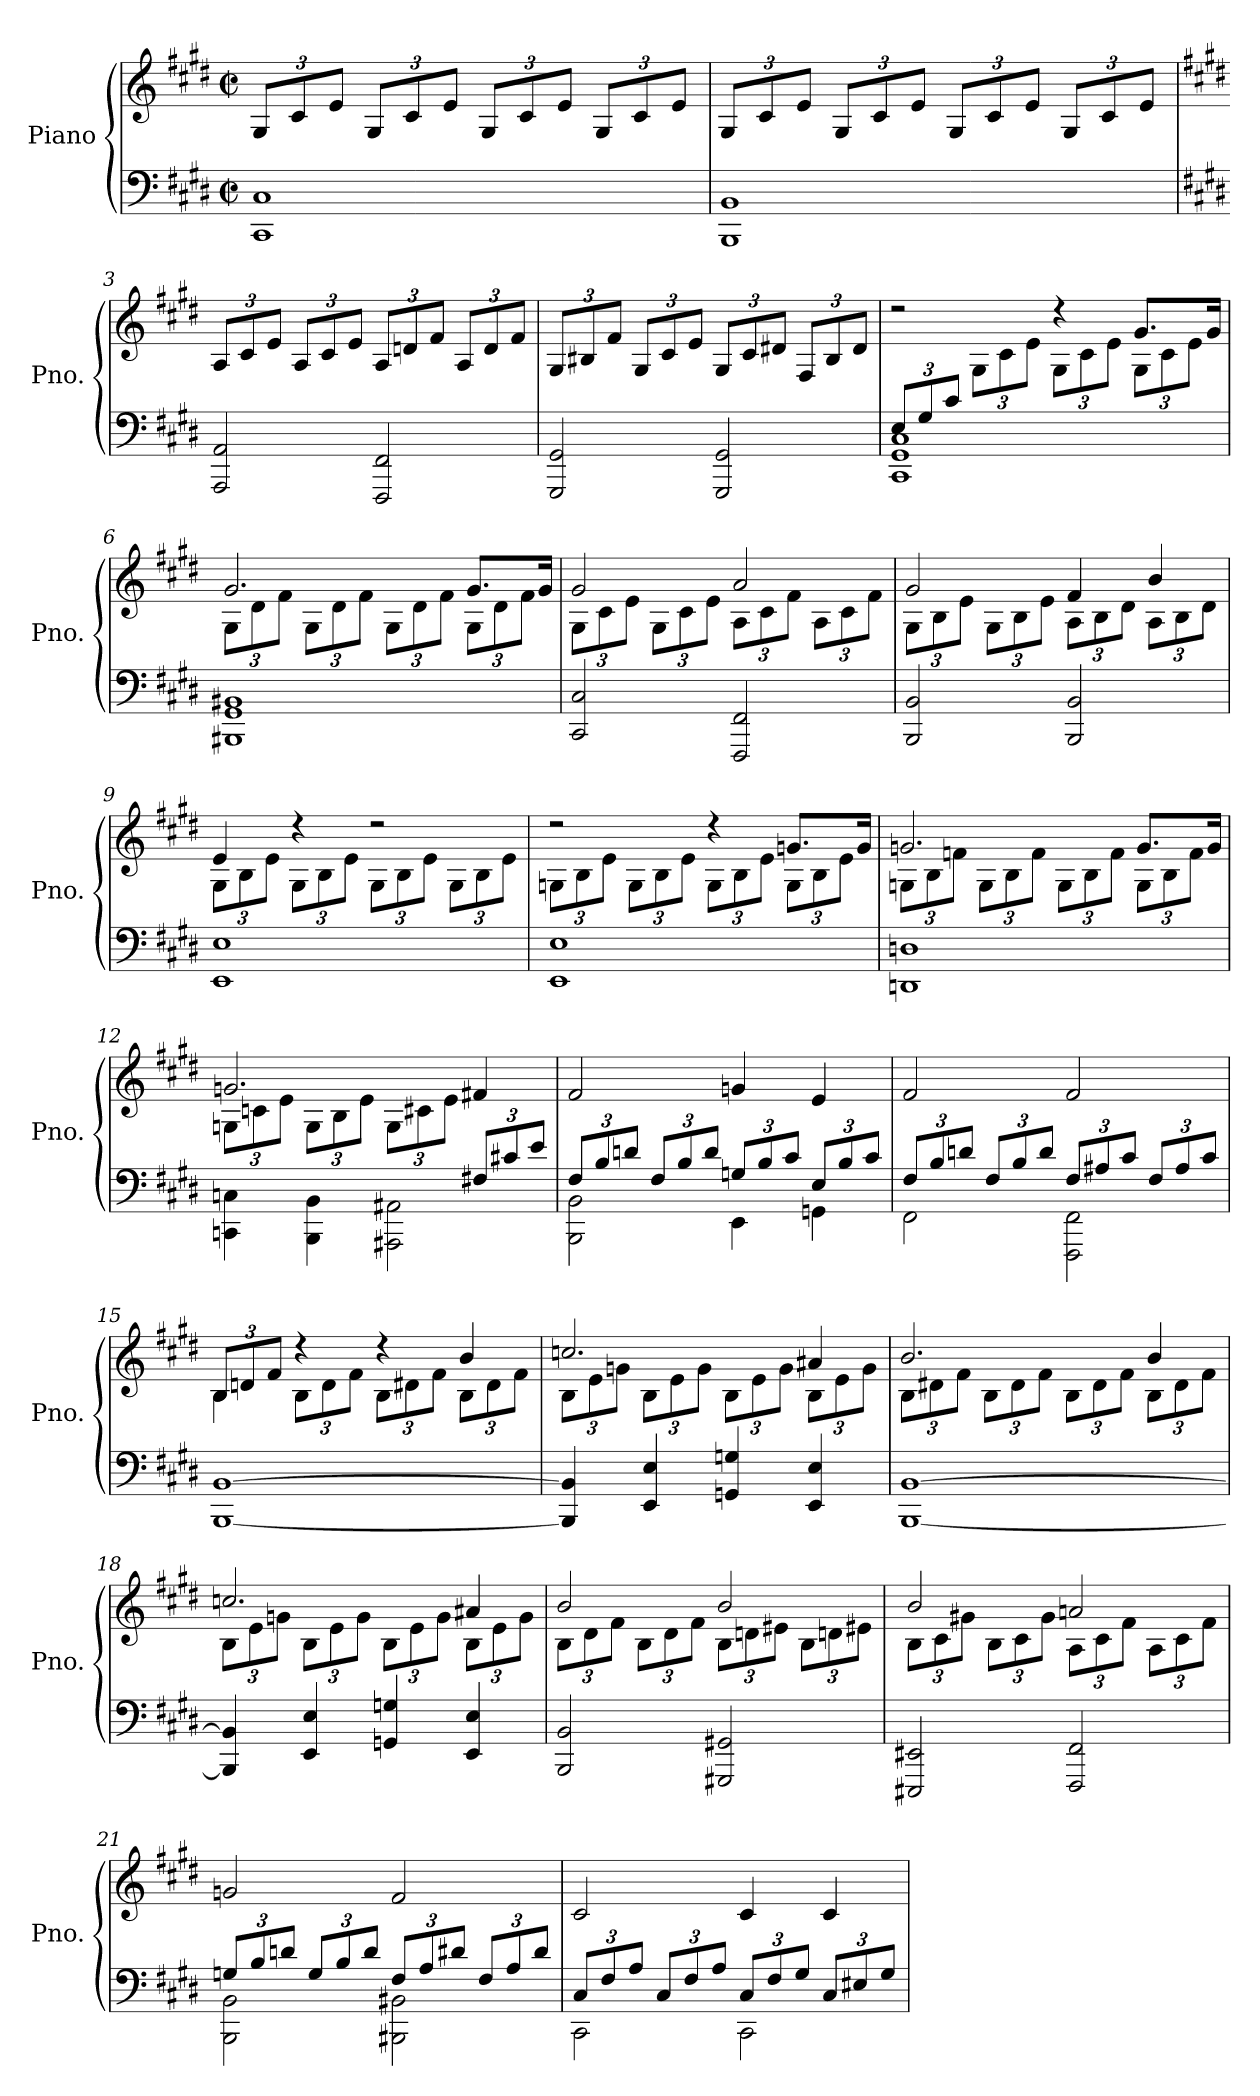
**kern	**kern
*part1	*part1
*staff2	*staff1
*I"Piano	*
*I'Pno.	*
*clefF4	*clefG2
*k[f#c#g#d#]	*k[f#c#g#d#]
*M2/2	*M2/2
*met(c|)	*met(c|)
*MM50	*MM50
*	*Xbrackettup
=1	=1
1CC# 1C#	12G#/L
.	12c#/
.	12e/J
.	12G#/L
.	12c#/
.	12e/J
.	12G#/L
.	12c#/
.	12e/J
.	12G#/L
.	12c#/
.	12e/J
=2	=2
1BBB 1BB	12G#/L
.	12c#/
.	12e/J
.	12G#/L
.	12c#/
.	12e/J
.	12G#/L
.	12c#/
.	12e/J
.	12G#/L
.	12c#/
.	12e/J
!!LO:LB:g=z
=3	=3
*k[f#c#g#d#]	*k[f#c#g#d#]
2AAA/ 2AA/	12A/L
.	12c#/
.	12e/J
.	12A/L
.	12c#/
.	12e/J
2FFF#/ 2FF#/	12A/L
.	12dn/
.	12f#/J
.	12A/L
.	12d/
.	12f#/J
=4	=4
2GGG#/ 2GG#/	12G#/L
.	12B#X/
.	12f#/J
.	12G#/L
.	12c#/
.	12e/J
2GGG#/ 2GG#/	12G#/L
.	12c#/
.	12d#X/J
.	12F#/L
.	12B#/
.	12d#/J
=5	=5
*Xbrackettup	*
*^	*^
12E/L	1CC# 1GG# 1C#	2r	4ryy
12G#/	.	.	.
12c#/J	.	.	.
4ryy	.	.	12G#\L
.	.	.	12c#\
.	.	.	12e\J
2ryy	.	4r	12G#\L
.	.	.	12c#\
.	.	.	12e\J
.	.	8.g#/L	12G#\L
.	.	.	12c#\
.	.	.	12e\J
.	.	16g#/Jk	.
*v	*v	*	*
!!LO:LB:g=z	!!
=6	=6	=6
1BBB#X 1GG# 1BB#X	2.g#/	12G#\L
.	.	12d#\
.	.	12f#\J
.	.	12G#\L
.	.	12d#\
.	.	12f#\J
.	.	12G#\L
.	.	12d#\
.	.	12f#\J
.	8.g#/L	12G#\L
.	.	12d#\
.	.	12f#\J
.	16g#/Jk	.
=7	=7	=7
2CC#/ 2C#/	2g#/	12G#\L
.	.	12c#\
.	.	12e\J
.	.	12G#\L
.	.	12c#\
.	.	12e\J
2FFF#/ 2FF#/	2a/	12A\L
.	.	12c#\
.	.	12f#\J
.	.	12A\L
.	.	12c#\
.	.	12f#\J
=8	=8	=8
2BBB/ 2BB/	2g#/	12G#\L
.	.	12B\
.	.	12e\J
.	.	12G#\L
.	.	12B\
.	.	12e\J
2BBB/ 2BB/	4f#/	12A\L
.	.	12B\
.	.	12d#\J
.	4b/	12A\L
.	.	12B\
.	.	12d#\J
!!LO:LB:g=z	!!
=9	=9	=9
1EE 1E	4e/	12G#\L
.	.	12B\
.	.	12e\J
.	4r	12G#\L
.	.	12B\
.	.	12e\J
.	2r	12G#\L
.	.	12B\
.	.	12e\J
.	.	12G#\L
.	.	12B\
.	.	12e\J
=10	=10	=10
1EE 1E	2r	12Gn\L
.	.	12B\
.	.	12e\J
.	.	12G\L
.	.	12B\
.	.	12e\J
.	4r	12G\L
.	.	12B\
.	.	12e\J
.	8.gn/L	12G\L
.	.	12B\
.	.	12e\J
.	16g/Jk	.
!!LO:LB:g=z	!!
=11	=11	=11
1DDn 1Dn	2.gn/	12Gn\L
.	.	12B\
.	.	12fn\J
.	.	12G\L
.	.	12B\
.	.	12f\J
.	.	12G\L
.	.	12B\
.	.	12f\J
.	8.g/L	12G\L
.	.	12B\
.	.	12f\J
.	16g/Jk	.
=12	=12	=12
*^	*	*
2ryy	4CCn\ 4Cn\	2.gn/	12Gn\L
.	.	.	12cn\
.	.	.	12e\J
.	4BBB\ 4BB\	.	12G\L
.	.	.	12B\
.	.	.	12e\J
4ryy	2AAA#X\ 2AA#X\	.	12G\L
.	.	.	12c#X\
.	.	.	12e\J
12F#X/L	.	4f#X/	4ryy
12c#X/	.	.	.
12e/J	.	.	.
*	*	*v	*v
!!LO:PB:g=z
=13	=13	=13
12F#/L	2BBB\ 2BB\	2f#/
12B/	.	.
12dn/J	.	.
12F#/L	.	.
12B/	.	.
12d/J	.	.
12Gn/L	4EE\	4gn/
12B/	.	.
12c#/J	.	.
12E/L	4GGn\	4e/
12B/	.	.
12c#/J	.	.
=14	=14	=14
12F#/L	2FF#\	2f#/
12B/	.	.
12dn/J	.	.
12F#/L	.	.
12B/	.	.
12d/J	.	.
12F#/L	2FFF#\ 2FF#\	2f#/
12A#X/	.	.
12c#/J	.	.
12F#/L	.	.
12A#/	.	.
12c#/J	.	.
*v	*v	*
=15	=15
*	*^
[1BBB [1BB	12B/L	4B\
.	12dn/	.
.	12f#/J	.
.	4r	12B\L
.	.	12d\
.	.	12f#\J
.	4r	12B\L
.	.	12d#X\
.	.	12f#\J
.	4b/	12B\L
.	.	12d#\
.	.	12f#\J
!!LO:LB:g=z	!!
=16	=16	=16
4BBB/] 4BB/]	2.ccn/	12B\L
.	.	12e\
.	.	12gn\J
4EE/ 4E/	.	12B\L
.	.	12e\
.	.	12g\J
4GGn/ 4Gn/	.	12B\L
.	.	12e\
.	.	12g\J
4EE/ 4E/	4a#X/	12B\L
.	.	12e\
.	.	12g\J
=17	=17	=17
[1BBB [1BB	2.b/	12B\L
.	.	12d#X\
.	.	12f#\J
.	.	12B\L
.	.	12d#\
.	.	12f#\J
.	.	12B\L
.	.	12d#\
.	.	12f#\J
.	4b/	12B\L
.	.	12d#\
.	.	12f#\J
=18	=18	=18
4BBB/] 4BB/]	2.ccn/	12B\L
.	.	12e\
.	.	12gn\J
4EE/ 4E/	.	12B\L
.	.	12e\
.	.	12g\J
4GGn/ 4Gn/	.	12B\L
.	.	12e\
.	.	12g\J
4EE/ 4E/	4a#X/	12B\L
.	.	12e\
.	.	12g\J
!!LO:LB:g=z	!!
=19	=19	=19
2BBB/ 2BB/	2b/	12B\L
.	.	12d#\
.	.	12f#\J
.	.	12B\L
.	.	12d#\
.	.	12f#\J
2GGG#X/ 2GG#X/	2b/	12B\L
.	.	12dn\
.	.	12e#X\J
.	.	12B\L
.	.	12dn\
.	.	12e#X\J
=20	=20	=20
2EEE#X/ 2EE#X/	2b/	12B\L
.	.	12c#\
.	.	12g#X\J
.	.	12B\L
.	.	12c#\
.	.	12g#\J
2FFF#/ 2FF#/	2an/	12A\L
.	.	12c#\
.	.	12f#\J
.	.	12A\L
.	.	12c#\
.	.	12f#\J
*	*v	*v
!!LO:LB:g=z
=21	=21
*^	*
12Gn/L	2BBB\ 2BB\	2gn/
12B/	.	.
12dn/J	.	.
12G/L	.	.
12B/	.	.
12d/J	.	.
12F#/L	2BBB#X\ 2BB#X\	2f#/
12A/	.	.
12d#X/J	.	.
12F#/L	.	.
12A/	.	.
12d#/J	.	.
=22	=22	=22
12C#/L	2CC#\	2c#/
12F#/	.	.
12A/J	.	.
12C#/L	.	.
12F#/	.	.
12A/J	.	.
12C#/L	2CC#\	4c#/
12F#/	.	.
12G#/J	.	.
12C#/L	.	4c#/
12E#X/	.	.
12G#/J	.	.
*v	*v	*
=	=
*-	*-
